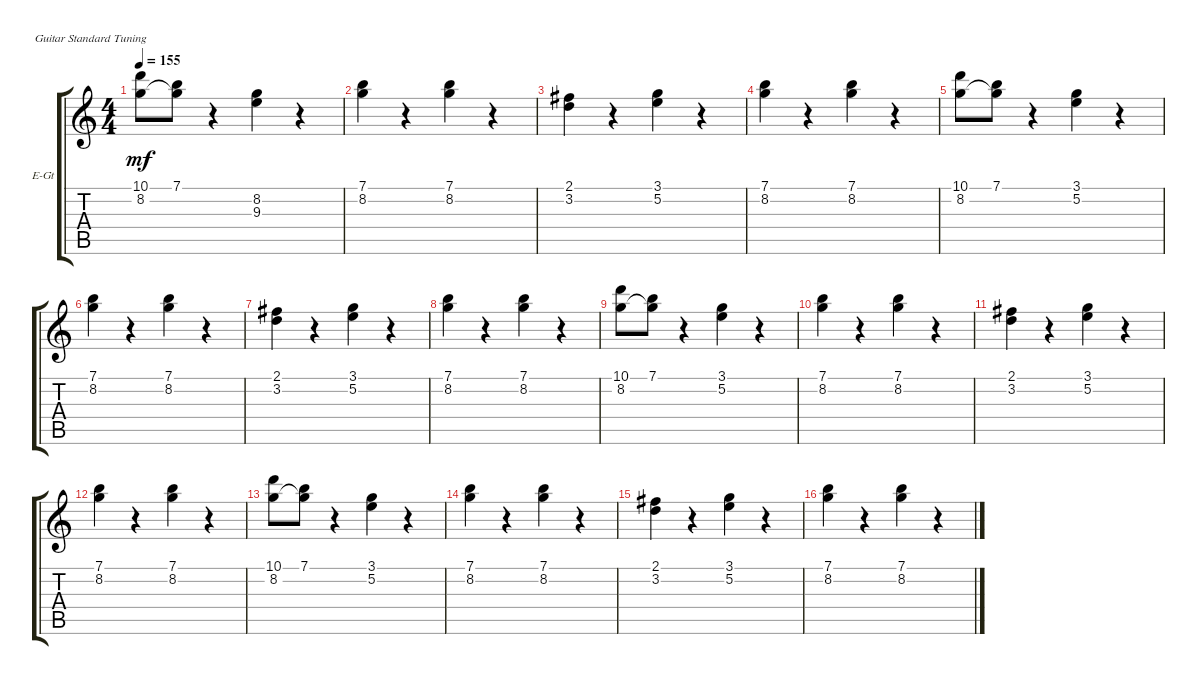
\defaultSystemsLayout 4
\bracketExtendMode groupsimilarinstruments
\firstSystemTrackNameOrientation horizontal
\otherSystemsTrackNameOrientation horizontal
\track ("Guitar 1" "E-Gt") {instrument electricguitarclean}
\staff {score tabs}
\tuning (E4 B3 G3 D3 A2 E2)
\ts (4 4)
\tempo 155
\clef g2
\ks c
(10.1 8.2).8{dy mf} (7.1 8.2{t}).8 r.4 (8.2 9.3).4 r.4 |
(7.1 8.2).4 r.4 (7.1 8.2).4 r.4 |
(2.1 3.2).4 r.4 (3.1 5.2).4 r.4 |
(7.1 8.2).4 r.4 (7.1 8.2).4 r.4 |
(10.1 8.2).8 (7.1 8.2{t}).8 r.4 (3.1 5.2).4 r.4 |
(7.1 8.2).4 r.4 (7.1 8.2).4 r.4 |
(2.1 3.2).4 r.4 (3.1 5.2).4 r.4 |
(7.1 8.2).4 r.4 (7.1 8.2).4 r.4 |
(10.1 8.2).8 (7.1 8.2{t}).8 r.4 (3.1 5.2).4 r.4 |
(7.1 8.2).4 r.4 (7.1 8.2).4 r.4 |
(2.1 3.2).4 r.4 (3.1 5.2).4 r.4 |
(7.1 8.2).4 r.4 (7.1 8.2).4 r.4 |
(10.1 8.2).8 (7.1 8.2{t}).8 r.4 (3.1 5.2).4 r.4 |
(7.1 8.2).4 r.4 (7.1 8.2).4 r.4 |
(2.1 3.2).4 r.4 (3.1 5.2).4 r.4 |
(7.1 8.2).4 r.4 (7.1 8.2).4 r.4
